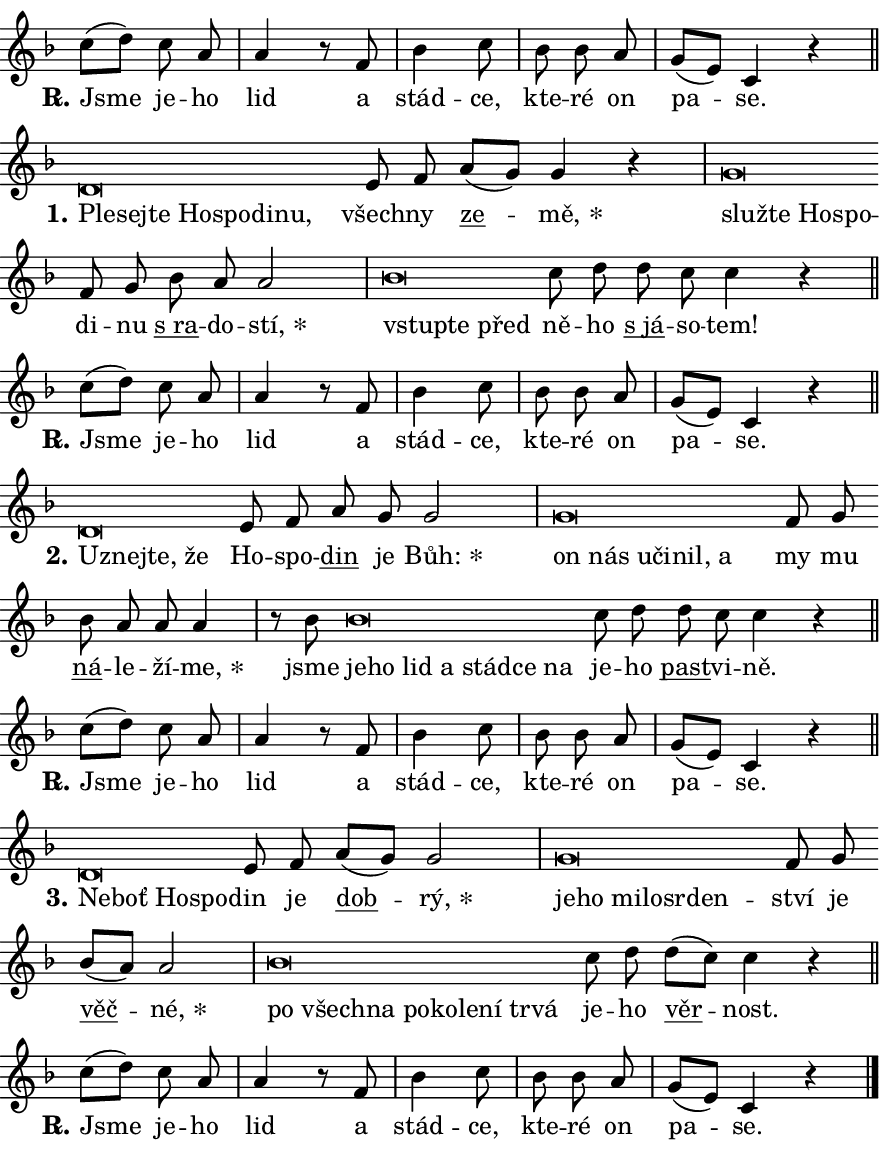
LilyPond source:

\version "2.24.0"
\header { tagline = "" }
\paper {
  indent = 0\cm
  top-margin = 0\cm
  right-margin = 0.13\cm % to fit lyric hyphens
  bottom-margin = 0\cm
  left-margin = 0\cm
  paper-width = 15\cm
  page-breaking = #ly:one-page-breaking
  system-system-spacing.basic-distance = #11
  score-system-spacing.basic-distance = #11
  ragged-last = ##f
}


%% Author: Thomas Morley
%% https://lists.gnu.org/archive/html/lilypond-user/2020-05/msg00002.html
#(define (line-position grob)
"Returns position of @var[grob} in current system:
   @code{'start}, if at first time-step
   @code{'end}, if at last time-step
   @code{'middle} otherwise
"
  (let* ((col (ly:item-get-column grob))
         (ln (ly:grob-object col 'left-neighbor))
         (rn (ly:grob-object col 'right-neighbor))
         (col-to-check-left (if (ly:grob? ln) ln col))
         (col-to-check-right (if (ly:grob? rn) rn col))
         (break-dir-left
           (and
             (ly:grob-property col-to-check-left 'non-musical #f)
             (ly:item-break-dir col-to-check-left)))
         (break-dir-right
           (and
             (ly:grob-property col-to-check-right 'non-musical #f)
             (ly:item-break-dir col-to-check-right))))
        (cond ((eqv? 1 break-dir-left) 'start)
              ((eqv? -1 break-dir-right) 'end)
              (else 'middle))))

#(define (tranparent-at-line-position vctor)
  (lambda (grob)
  "Relying on @code{line-position} select the relevant enry from @var{vctor}.
Used to determine transparency,"
    (case (line-position grob)
      ((end) (not (vector-ref vctor 0)))
      ((middle) (not (vector-ref vctor 1)))
      ((start) (not (vector-ref vctor 2))))))

noteHeadBreakVisibility =
#(define-music-function (break-visibility)(vector?)
"Makes @code{NoteHead}s transparent relying on @var{break-visibility}"
#{
  \override NoteHead.transparent =
    #(tranparent-at-line-position break-visibility)
#})

#(define delete-ledgers-for-transparent-note-heads
  (lambda (grob)
    "Reads whether a @code{NoteHead} is transparent.
If so this @code{NoteHead} is removed from @code{'note-heads} from
@var{grob}, which is supposed to be @code{LedgerLineSpanner}.
As a result ledgers are not printed for this @code{NoteHead}"
    (let* ((nhds-array (ly:grob-object grob 'note-heads))
           (nhds-list
             (if (ly:grob-array? nhds-array)
                 (ly:grob-array->list nhds-array)
                 '()))
           ;; Relies on the transparent-property being done before
           ;; Staff.LedgerLineSpanner.after-line-breaking is executed.
           ;; This is fragile ...
           (to-keep
             (remove
               (lambda (nhd)
                 (ly:grob-property nhd 'transparent #f))
               nhds-list)))
      ;; TODO find a better method to iterate over grob-arrays, similiar
      ;; to filter/remove etc for lists
      ;; For now rebuilt from scratch
      (set! (ly:grob-object grob 'note-heads)  '())
      (for-each
        (lambda (nhd)
          (ly:pointer-group-interface::add-grob grob 'note-heads nhd))
        to-keep))))

squashNotes = {
  \override NoteHead.X-extent = #'(-0.2 . 0.2)
  \override NoteHead.Y-extent = #'(-0.75 . 0)
  \override NoteHead.stencil =
    #(lambda (grob)
       (let ((pos (ly:grob-property grob 'staff-position)))
         (begin
           (if (< pos -7) (display "ERROR: Lower brevis then expected\n") (display ""))
           (if (<= pos -6) ly:text-interface::print ly:note-head::print))))
}
unSquashNotes = {
  \revert NoteHead.X-extent
  \revert NoteHead.Y-extent
  \revert NoteHead.stencil
}

hideNotes = \noteHeadBreakVisibility #begin-of-line-visible
unHideNotes = \noteHeadBreakVisibility #all-visible

% work-around for resetting accidentals
% https://lilypond.org/doc/v2.23/Documentation/notation/displaying-rhythms#unmetered-music
cadenzaMeasure = {
  \cadenzaOff
  \partial 1024 s1024
  \cadenzaOn
}

#(define-markup-command (accent layout props text) (markup?)
  "Underline accented syllable"
  (interpret-markup layout props
    #{\markup \override #'(offset . 4.3) \underline { #text }#}))

responsum = \markup \concat {
  "R" \hspace #-1.05 \path #0.1 #'((moveto 0 0.07) (lineto 0.9 0.8)) \hspace #0.05 "."
}

spaceSize = #0.6828661417322834 % exact space size for TeX Gyre Schola

\layout {
  \context {
    \Staff
    \remove "Time_signature_engraver"
    \override LedgerLineSpanner.after-line-breaking = #delete-ledgers-for-transparent-note-heads
  }
  \context {
    \Lyrics {
      \override LyricSpace.minimum-distance = \spaceSize
      \override LyricText.font-name = #"TeX Gyre Schola"
      \override LyricText.font-size = 1
      \override StanzaNumber.font-name = #"TeX Gyre Schola Bold"
      \override StanzaNumber.font-size = 1
    }
  }
  \context {
    \Score 
    \override NoteHead.text =
      #(lambda (grob) 
        (let ((pos (ly:grob-property grob 'staff-position)))
          #{\markup {
            \combine
              \halign #-0.55 \raise #(if (= pos -6) 0 0.5) \override #'(thickness . 2) \draw-line #'(3.2 . 0)
              \musicglyph "noteheads.sM1"
          }#}))
  }
}

% magnetic-lyrics.ily
%
%   written by
%     Jean Abou Samra <jean@abou-samra.fr>
%     Werner Lemberg <wl@gnu.org>
%
%   adapted by
%     Jiri Hon <jiri.hon@gmail.com>
%
% Version 2022-Apr-15

% https://www.mail-archive.com/lilypond-user@gnu.org/msg149350.html

#(define (Left_hyphen_pointer_engraver context)
   "Collect syllable-hyphen-syllable occurrences in lyrics and store
them in properties.  This engraver only looks to the left.  For
example, if the lyrics input is @code{foo -- bar}, it does the
following.

@itemize @bullet
@item
Set the @code{text} property of the @code{LyricHyphen} grob between
@q{foo} and @q{bar} to @code{foo}.

@item
Set the @code{left-hyphen} property of the @code{LyricText} grob with
text @q{foo} to the @code{LyricHyphen} grob between @q{foo} and
@q{bar}.
@end itemize

Use this auxiliary engraver in combination with the
@code{lyric-@/text::@/apply-@/magnetic-@/offset!} hook."
   (let ((hyphen #f)
         (text #f))
     (make-engraver
      (acknowledgers
       ((lyric-syllable-interface engraver grob source-engraver)
        (set! text grob)))
      (end-acknowledgers
       ((lyric-hyphen-interface engraver grob source-engraver)
        ;(when (not (grob::has-interface grob 'lyric-space-interface))
          (set! hyphen grob)));)
      ((stop-translation-timestep engraver)
       (when (and text hyphen)
         (ly:grob-set-object! text 'left-hyphen hyphen))
       (set! text #f)
       (set! hyphen #f)))))

#(define (lyric-text::apply-magnetic-offset! grob)
   "If the space between two syllables is less than the value in
property @code{LyricText@/.details@/.squash-threshold}, move the right
syllable to the left so that it gets concatenated with the left
syllable.

Use this function as a hook for
@code{LyricText@/.after-@/line-@/breaking} if the
@code{Left_@/hyphen_@/pointer_@/engraver} is active."
   (let ((hyphen (ly:grob-object grob 'left-hyphen #f)))
     (when hyphen
       (let ((left-text (ly:spanner-bound hyphen LEFT)))
         (when (grob::has-interface left-text 'lyric-syllable-interface)
           (let* ((common (ly:grob-common-refpoint grob left-text X))
                  (this-x-ext (ly:grob-extent grob common X))
                  (left-x-ext
                   (begin
                     ;; Trigger magnetism for left-text.
                     (ly:grob-property left-text 'after-line-breaking)
                     (ly:grob-extent left-text common X)))
                  ;; `delta` is the gap width between two syllables.
                  (delta (- (interval-start this-x-ext)
                            (interval-end left-x-ext)))
                  (details (ly:grob-property grob 'details))
                  (threshold (assoc-get 'squash-threshold details 0.2)))
             (when (< delta threshold)
               (let* (;; We have to manipulate the input text so that
                      ;; ligatures crossing syllable boundaries are not
                      ;; disabled.  For languages based on the Latin
                      ;; script this is essentially a beautification.
                      ;; However, for non-Western scripts it can be a
                      ;; necessity.
                      (lt (ly:grob-property left-text 'text))
                      (rt (ly:grob-property grob 'text))
                      (is-space (grob::has-interface hyphen 'lyric-space-interface))
                      (space (if is-space " " ""))
                      (extra-delta (if is-space spaceSize 0))
                      ;; Append new syllable.
                      (ltrt-space (if (and (string? lt) (string? rt))
                                (string-append lt space rt)
                                (make-concat-markup (list lt space rt))))
                      ;; Right-align `ltrt` to the right side.
                      (ltrt-space-markup (grob-interpret-markup
                               grob
                               (make-translate-markup
                                (cons (interval-length this-x-ext) 0)
                                (make-right-align-markup ltrt-space)))))
                 (begin
                   ;; Don't print `left-text`.
                   (ly:grob-set-property! left-text 'stencil #f)
                   ;; Set text and stencil (which holds all collected
                   ;; syllables so far) and shift it to the left.
                   (ly:grob-set-property! grob 'text ltrt-space)
                   (ly:grob-set-property! grob 'stencil ltrt-space-markup)
                   (ly:grob-translate-axis! grob (- (- delta extra-delta)) X))))))))))


#(define (lyric-hyphen::displace-bounds-first grob)
   ;; Make very sure this callback isn't triggered too early.
   (let ((left (ly:spanner-bound grob LEFT))
         (right (ly:spanner-bound grob RIGHT)))
     (ly:grob-property left 'after-line-breaking)
     (ly:grob-property right 'after-line-breaking)
     (ly:lyric-hyphen::print grob)))

squashThreshold = #0.4

\layout {
  \context {
    \Lyrics
    \consists #Left_hyphen_pointer_engraver
    \override LyricText.after-line-breaking =
      #lyric-text::apply-magnetic-offset!
    \override LyricHyphen.stencil = #lyric-hyphen::displace-bounds-first
    \override LyricText.details.squash-threshold = \squashThreshold
    \override LyricHyphen.minimum-distance = 0
    \override LyricHyphen.minimum-length = \squashThreshold
  }
}

squashText = \override LyricText.details.squash-threshold = 9999
unSquashText = \override LyricText.details.squash-threshold = \squashThreshold

leftText = \override LyricText.self-alignment-X = #LEFT
unLeftText = \revert LyricText.self-alignment-X

starOffset = #(lambda (grob) 
                (let ((x_offset (ly:self-alignment-interface::aligned-on-x-parent grob)))
                  (if (= x_offset 0) 0 (+ x_offset 1.2))))

star = #(define-music-function (syllable)(string?)
"Append star separator at the end of a syllable"
#{
  \once \override LyricText.X-offset = #starOffset
  \lyricmode { \markup {
    #syllable
    \override #'((font-name . "TeX Gyre Schola Bold")) \hspace #0.2 \lower #0.65 \larger "*"
  } }
#})

starAccent = #(define-music-function (syllable)(string?)
"Append star separator at the end of a syllable and make accent"
#{
  \once \override LyricText.X-offset = #starOffset
  \lyricmode { \markup {
    \accent #syllable
    \override #'((font-name . "TeX Gyre Schola Bold")) \hspace #0.2 \lower #0.65 \larger "*"
  } }
#})

breath = #(define-music-function (syllable)(string?)
"Append breathing indicator at the end of a syllable"
#{
  \lyricmode { \markup { #syllable "+" } }
#})

optionalBreath = #(define-music-function (syllable)(string?)
"Append optional breathing indicator at the end of a syllable"
#{
  \lyricmode { \markup { #syllable "(+)" } }
#})


\score {
    <<
        \new Voice = "melody" { \cadenzaOn \key f \major \relative { c''8[( d)] c a \cadenzaMeasure \bar "|" a4 r8 f \cadenzaMeasure \bar "|" bes4 c8 \cadenzaMeasure \bar "|" bes bes a \cadenzaMeasure \bar "|" g[( e)] c4 r \cadenzaMeasure \bar "||" \break } }
        \new Lyrics \lyricsto "melody" { \lyricmode { \set stanza = \responsum
Jsme je -- ho lid a stád -- ce, kte -- ré on pa -- se. } }
    >>
    \layout {}
}

\score {
    <<
        \new Voice = "melody" { \cadenzaOn \key f \major \relative { \squashNotes d'\breve*1/16 \hideNotes \breve*1/16 \bar "" \breve*1/16 \bar "" \breve*1/16 \bar "" \breve*1/16 \bar "" \breve*1/16 \breve*1/16 \bar "" \unHideNotes \unSquashNotes e8 f \bar "" a[( g)] g4 r \cadenzaMeasure \bar "|" \squashNotes g\breve*1/16 \hideNotes \breve*1/16 \bar "" \breve*1/16 \breve*1/16 \bar "" \unHideNotes \unSquashNotes f8 g \bar "" bes a a2 \cadenzaMeasure \bar "|" \squashNotes bes\breve*1/16 \hideNotes \breve*1/16 \breve*1/16 \bar "" \unHideNotes \unSquashNotes c8 d \bar "" d c c4 r \cadenzaMeasure \bar "||" \break } }
        \new Lyrics \lyricsto "melody" { \lyricmode { \set stanza = "1."
\leftText Ple -- \squashText sej -- te Ho -- spo -- di -- nu, \unLeftText \unSquashText všech -- ny \markup \accent ze -- \star mě, \leftText služ -- \squashText te Ho -- spo -- \unLeftText \unSquashText di -- nu \markup \accent "s ra" -- do -- \star stí, \leftText vstup -- \squashText te před \unLeftText \unSquashText ně -- ho \markup \accent "s já" -- so -- tem! } }
    >>
    \layout {}
}

\score {
    <<
        \new Voice = "melody" { \cadenzaOn \key f \major \relative { c''8[( d)] c a \cadenzaMeasure \bar "|" a4 r8 f \cadenzaMeasure \bar "|" bes4 c8 \cadenzaMeasure \bar "|" bes bes a \cadenzaMeasure \bar "|" g[( e)] c4 r \cadenzaMeasure \bar "||" \break } }
        \new Lyrics \lyricsto "melody" { \lyricmode { \set stanza = \responsum
Jsme je -- ho lid a stád -- ce, kte -- ré on pa -- se. } }
    >>
    \layout {}
}

\score {
    <<
        \new Voice = "melody" { \cadenzaOn \key f \major \relative { \squashNotes d'\breve*1/16 \hideNotes \breve*1/16 \bar "" \breve*1/16 \breve*1/16 \bar "" \unHideNotes \unSquashNotes e8 f \bar "" a g g2 \cadenzaMeasure \bar "|" \squashNotes g\breve*1/16 \hideNotes \breve*1/16 \bar "" \breve*1/16 \bar "" \breve*1/16 \bar "" \breve*1/16 \breve*1/16 \bar "" \unHideNotes \unSquashNotes f8 g \bar "" bes a a a4 \cadenzaMeasure \bar "|" r8 bes8 \squashNotes bes\breve*1/16 \hideNotes \breve*1/16 \bar "" \breve*1/16 \bar "" \breve*1/16 \bar "" \breve*1/16 \bar "" \breve*1/16 \breve*1/16 \bar "" \unHideNotes \unSquashNotes c8 d \bar "" d c c4 r \cadenzaMeasure \bar "||" \break } }
        \new Lyrics \lyricsto "melody" { \lyricmode { \set stanza = "2."
\leftText U -- \squashText znej -- te, že \unLeftText \unSquashText Ho -- spo -- \markup \accent din je \star Bůh: \leftText on \squashText nás u -- či -- nil, a \unLeftText \unSquashText my mu \markup \accent ná -- le -- ží -- \star me, jsme \leftText je -- \squashText ho lid a stád -- ce na \unLeftText \unSquashText je -- ho \markup \accent past -- vi -- ně. } }
    >>
    \layout {}
}

\score {
    <<
        \new Voice = "melody" { \cadenzaOn \key f \major \relative { c''8[( d)] c a \cadenzaMeasure \bar "|" a4 r8 f \cadenzaMeasure \bar "|" bes4 c8 \cadenzaMeasure \bar "|" bes bes a \cadenzaMeasure \bar "|" g[( e)] c4 r \cadenzaMeasure \bar "||" \break } }
        \new Lyrics \lyricsto "melody" { \lyricmode { \set stanza = \responsum
Jsme je -- ho lid a stád -- ce, kte -- ré on pa -- se. } }
    >>
    \layout {}
}

\score {
    <<
        \new Voice = "melody" { \cadenzaOn \key f \major \relative { \squashNotes d'\breve*1/16 \hideNotes \breve*1/16 \bar "" \breve*1/16 \breve*1/16 \bar "" \unHideNotes \unSquashNotes e8 f \bar "" a[( g)] g2 \cadenzaMeasure \bar "|" \squashNotes g\breve*1/16 \hideNotes \breve*1/16 \bar "" \breve*1/16 \bar "" \breve*1/16 \bar "" \breve*1/16 \breve*1/16 \bar "" \unHideNotes \unSquashNotes f8 g \bar "" bes[( a)] a2 \cadenzaMeasure \bar "|" \squashNotes bes\breve*1/16 \hideNotes \breve*1/16 \bar "" \breve*1/16 \bar "" \breve*1/16 \bar "" \breve*1/16 \bar "" \breve*1/16 \bar "" \breve*1/16 \bar "" \breve*1/16 \breve*1/16 \bar "" \unHideNotes \unSquashNotes c8 d \bar "" d[( c)] c4 r \cadenzaMeasure \bar "||" \break } }
        \new Lyrics \lyricsto "melody" { \lyricmode { \set stanza = "3."
\leftText Ne -- \squashText boť Ho -- spo -- \unLeftText \unSquashText din je \markup \accent dob -- \star rý, \leftText je -- \squashText ho mi -- lo -- sr -- den -- \unLeftText \unSquashText ství je \markup \accent věč -- \star né, \leftText po \squashText všech -- na po -- ko -- le -- ní tr -- vá \unLeftText \unSquashText je -- ho \markup \accent věr -- nost. } }
    >>
    \layout {}
}

\score {
    <<
        \new Voice = "melody" { \cadenzaOn \key f \major \relative { c''8[( d)] c a \cadenzaMeasure \bar "|" a4 r8 f \cadenzaMeasure \bar "|" bes4 c8 \cadenzaMeasure \bar "|" bes bes a \cadenzaMeasure \bar "|" g[( e)] c4 r \cadenzaMeasure \bar "||" \break } \bar "|." }
        \new Lyrics \lyricsto "melody" { \lyricmode { \set stanza = \responsum
Jsme je -- ho lid a stád -- ce, kte -- ré on pa -- se. } }
    >>
    \layout {}
}
